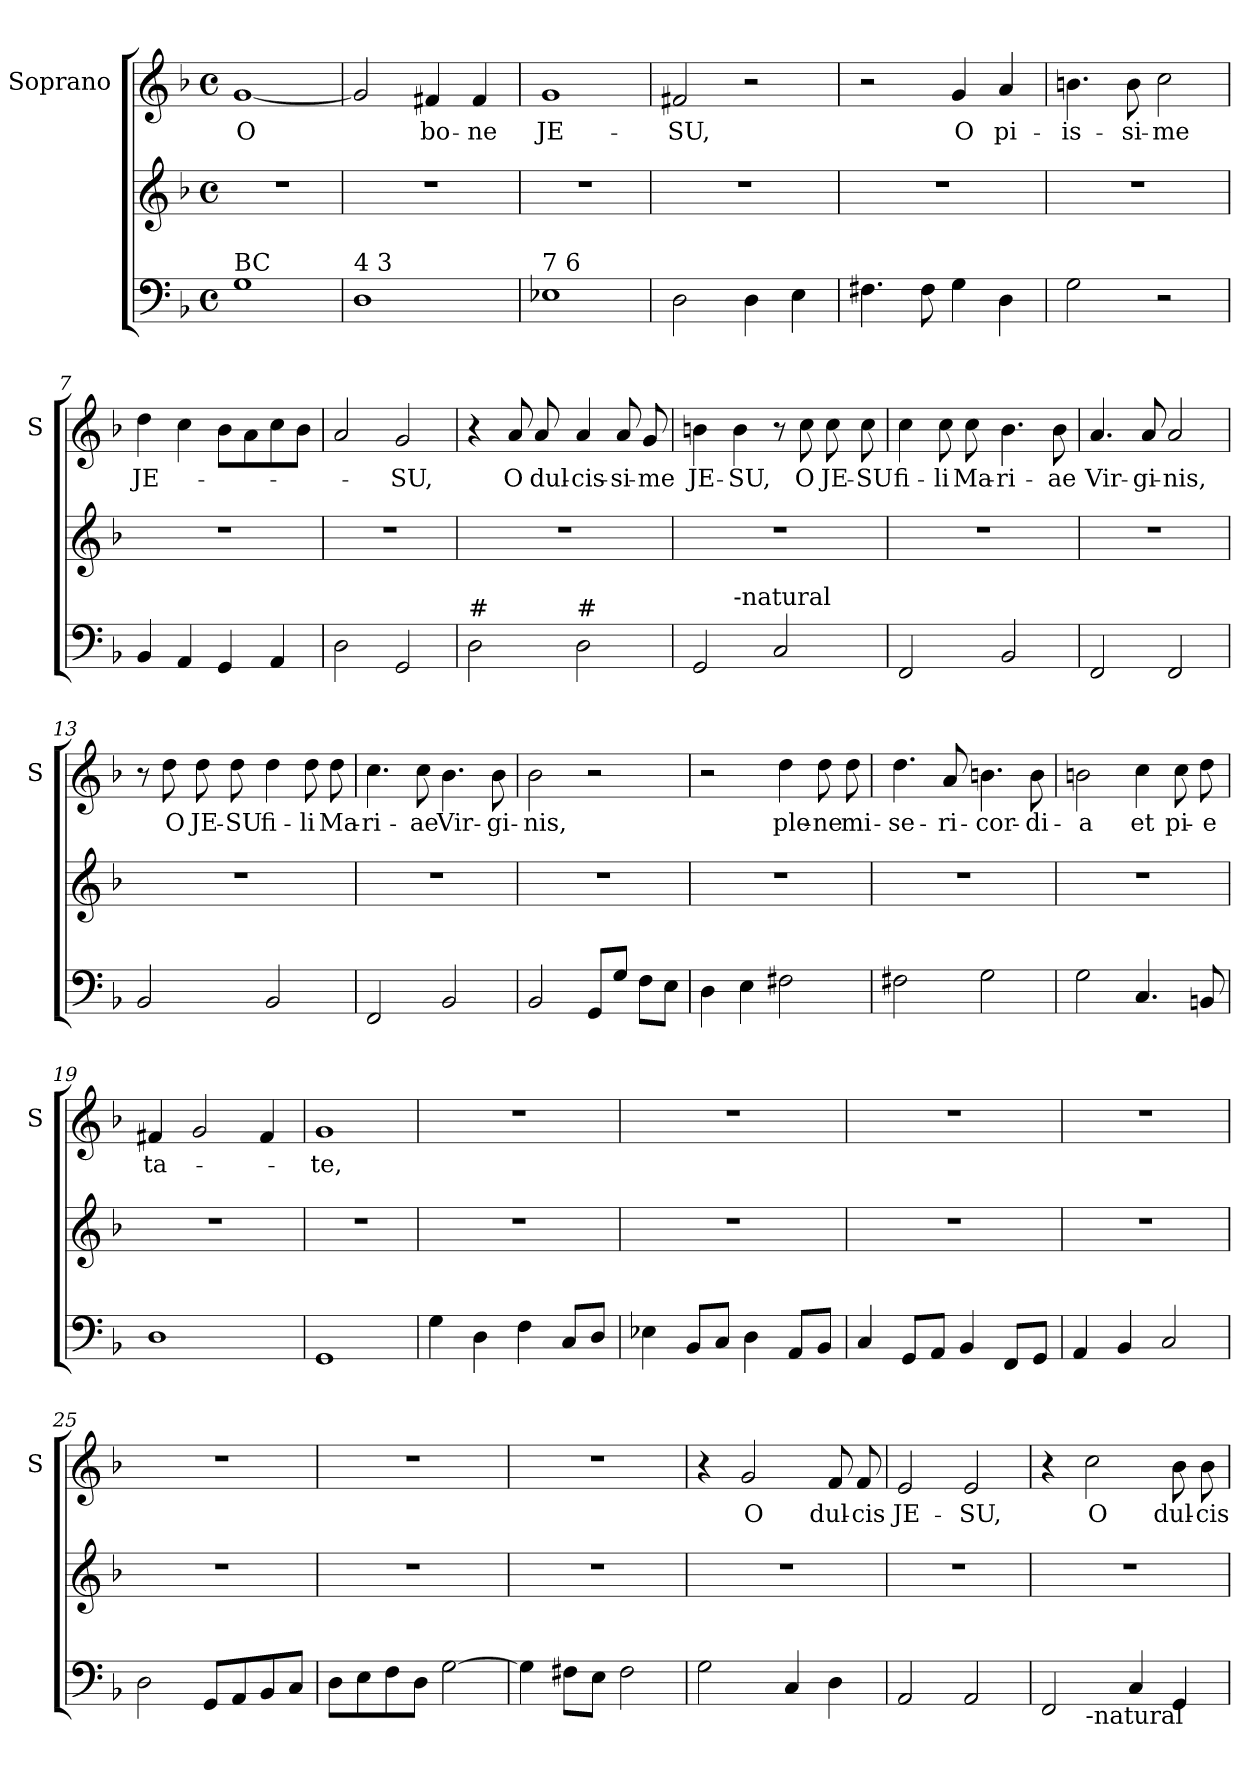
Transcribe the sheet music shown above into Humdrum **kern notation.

**kern	**kern	**kern	**text
*part2	*part2	*part1	*part1
*staff3	*staff2	*staff1	*staff1
*	*	*I"Soprano	*
*	*	*I'S	*
*clefF4	*clefG2	*clefG2	*
*k[b-]	*k[b-]	*k[b-]	*
*F:	*F:	*F:	*
*M4/4	*M4/4	*M4/4	*
*met(c)	*met(c)	*met(c)	*
=1	=1	=1	=1
!LO:TX:a:t=BC	!	!	!
!	!	!	!LO:LY:b
1G	1r	[1g	O
=2	=2	=2	=2
!LO:TX:a:t=4 3	!	!	!
1D	1r	2g/]	.
!	!	!	!LO:LY:b
.	.	4f#X/	bo-
!	!	!	!LO:LY:b
.	.	4f#/	-ne
=3	=3	=3	=3
!LO:TX:a:t=7 6	!	!	!
!	!	!	!LO:LY:b
1E-X	1r	1g	JE-
=4	=4	=4	=4
!	!	!	!LO:LY:b
2D\	1r	2f#X/	-SU,
4D\	.	2r	.
4E\	.	.	.
=5	=5	=5	=5
4.F#X\	1r	2r	.
8F#\	.	.	.
!	!	!	!LO:LY:b
4G\	.	4g/	O
!	!	!	!LO:LY:b
4D\	.	4a/	pi-
=6	=6	=6	=6
!	!	!	!LO:LY:b
2G\	1r	4.bn\	-is-
!	!	!	!LO:LY:b
.	.	8b\	-si-
!	!	!	!LO:LY:b
2r	.	2cc\	-me
!!LO:LB:g=z
=7	=7	=7	=7
!	!	!	!LO:LY:b
4BB-/	1r	4dd\	JE-
4AA/	.	4cc\	.
4GG/	.	8b-\L	.
.	.	8a\	.
4AA/	.	8cc\	.
.	.	8b-\J	.
=8	=8	=8	=8
2D\	1r	2a/	.
!	!	!	!LO:LY:b
2GG/	.	2g/	-SU,
=9	=9	=9	=9
!LO:TX:a:t=#	!	!	!
2D\	1r	4r	.
!	!	!	!LO:LY:b
.	.	8a/	O
!	!	!	!LO:LY:b
.	.	8a/	dul-
!LO:TX:a:t=#	!	!	!
!	!	!	!LO:LY:b
2D\	.	4a/	-cis-
!	!	!	!LO:LY:b
.	.	8a/	-si-
!	!	!	!LO:LY:b
.	.	8g/	-me
=10	=10	=10	=10
!	!	!	!LO:LY:b
*^	*	*	*
2GG/	4ryy	1r	4bn\	JE-
!	!LO:TX:a:t=-natural	!	!	!
!	!	!	!	!LO:LY:b
.	2.ryy	.	4b\	-SU,
2C/	.	.	8r	.
!	!	!	!	!LO:LY:b
.	.	.	8cc\	O
!	!	!	!	!LO:LY:b
.	.	.	8cc\	JE-
!	!	!	!	!LO:LY:b
.	.	.	8cc\	-SU
=11	=11	=11	=11	=11
!	!	!	!	!LO:LY:b
*v	*v	*	*	*
2FF/	1r	4cc\	fi-
!	!	!	!LO:LY:b
.	.	8cc\	-li
!	!	!	!LO:LY:b
.	.	8cc\	Ma-
!	!	!	!LO:LY:b
2BB-/	.	4.b-\	-ri-
!	!	!	!LO:LY:b
.	.	8b-\	-ae
!!LO:LB:g=z
=12	=12	=12	=12
!	!	!	!LO:LY:b
2FF/	1r	4.a/	Vir-
!	!	!	!LO:LY:b
.	.	8a/	-gi-
!	!	!	!LO:LY:b
2FF/	.	2a/	-nis,
=13	=13	=13	=13
2BB-/	1r	8r	.
!	!	!	!LO:LY:b
.	.	8dd\	O
!	!	!	!LO:LY:b
.	.	8dd\	JE-
!	!	!	!LO:LY:b
.	.	8dd\	-SU
!	!	!	!LO:LY:b
2BB-/	.	4dd\	fi-
!	!	!	!LO:LY:b
.	.	8dd\	-li
!	!	!	!LO:LY:b
.	.	8dd\	Ma-
=14	=14	=14	=14
!	!	!	!LO:LY:b
2FF/	1r	4.cc\	-ri-
!	!	!	!LO:LY:b
.	.	8cc\	-ae
!	!	!	!LO:LY:b
2BB-/	.	4.b-\	Vir-
!	!	!	!LO:LY:b
.	.	8b-\	-gi-
=15	=15	=15	=15
!	!	!	!LO:LY:b
2BB-/	1r	2b-\	-nis,
8GG/L	.	2r	.
8G/J	.	.	.
8F\L	.	.	.
8E\J	.	.	.
=16	=16	=16	=16
4D\	1r	2r	.
4E\	.	.	.
!	!	!	!LO:LY:b
2F#X\	.	4dd\	ple-
!	!	!	!LO:LY:b
.	.	8dd\	-ne
!	!	!	!LO:LY:b
.	.	8dd\	mi-
!!LO:PB:g=z
=17	=17	=17	=17
!	!	!	!LO:LY:b
2F#X\	1r	4.dd\	-se-
!	!	!	!LO:LY:b
.	.	8a/	-ri-
!	!	!	!LO:LY:b
2G\	.	4.bn\	-cor-
!	!	!	!LO:LY:b
.	.	8b\	-di-
=18	=18	=18	=18
!	!	!	!LO:LY:b
2G\	1r	2bn\	-a
!	!	!	!LO:LY:b
4.C/	.	4cc\	et
!	!	!	!LO:LY:b
.	.	8cc\	pi-
!	!	!	!LO:LY:b
8BBn/	.	8dd\	-e
=19	=19	=19	=19
!	!	!	!LO:LY:b
1D	1r	4f#X/	ta-
.	.	2g/	.
.	.	4f#/	.
=20	=20	=20	=20
!	!	!	!LO:LY:b
1GG	1r	1g	-te,
=21	=21	=21	=21
4G\	1r	1r	.
4D\	.	.	.
4F\	.	.	.
8C/L	.	.	.
8D/J	.	.	.
=22	=22	=22	=22
4E-X\	1r	1r	.
8BB-/L	.	.	.
8C/J	.	.	.
4D\	.	.	.
8AA/L	.	.	.
8BB-/J	.	.	.
!!LO:LB:g=z
=23	=23	=23	=23
4C/	1r	1r	.
8GG/L	.	.	.
8AA/J	.	.	.
4BB-/	.	.	.
8FF/L	.	.	.
8GG/J	.	.	.
=24	=24	=24	=24
4AA/	1r	1r	.
4BB-/	.	.	.
2C/	.	.	.
=25	=25	=25	=25
2D\	1r	1r	.
8GG/L	.	.	.
8AA/	.	.	.
8BB-/	.	.	.
8C/J	.	.	.
=26	=26	=26	=26
8D\L	1r	1r	.
8E\	.	.	.
8F\	.	.	.
8D\J	.	.	.
[2G\	.	.	.
=27	=27	=27	=27
4G\]	1r	1r	.
8F#X\L	.	.	.
8E\J	.	.	.
2F#\	.	.	.
=28	=28	=28	=28
2G\	1r	4r	.
!	!	!	!LO:LY:b
.	.	2g/	O
4C/	.	.	.
!	!	!	!LO:LY:b
4D\	.	8f/	dul-
!	!	!	!LO:LY:b
.	.	8f/	-cis
!!LO:LB:g=z
=29	=29	=29	=29
!	!	!	!LO:LY:b
2AA/	1r	2e/	JE-
!	!	!	!LO:LY:b
2AA/	.	2e/	-SU,
=30	=30	=30	=30
*^	*	*	*
2FF/	4ryy	1r	4r	.
!	!LO:TX:b:t=-natural	!	!	!
!	!	!	!	!LO:LY:b
.	2.ryy	.	2cc\	O
4C/	.	.	.	.
!	!	!	!	!LO:LY:b
4GG/	.	.	8b-\	dul-
!	!	!	!	!LO:LY:b
.	.	.	8b-\	-cis
*v	*v	*	*	*
=	=	=	=
*-	*-	*-	*-
